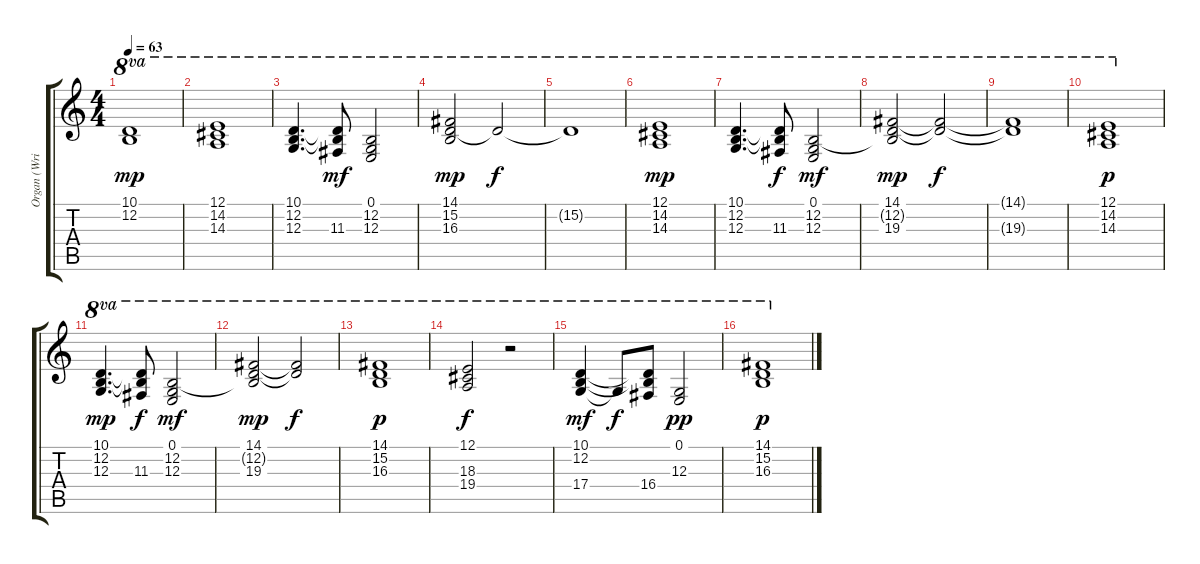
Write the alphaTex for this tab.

\track ("Organ (Wright)" "Organ (Wri") {instrument rockorgan}
\staff {score tabs}
\tuning (E4 B3 G3 D3 A2 E2) {hide}
\ts (4 4)
\tempo 63
\clef g2
\ks c
(10.1 12.2).1{ot 8va dy mp} |
(12.1 14.2 14.3).1{ot 8va} |
(10.1 12.2 12.3).4{d ot 8va} (10.1{t} 12.2{t} 11.3).8{ot 8va dy mf} (0.1 12.2 12.3).2{ot 8va} |
(14.1 15.2 16.3).2{ot 8va dy mp} 15.2{t}.2{ot 8va dy f} |
15.2{t}.1{ot 8va} |
(12.1 14.2 14.3).1{ot 8va dy mp} |
(10.1 12.2 12.3).4{d ot 8va} (10.1{t} 12.2{t} 11.3).8{ot 8va dy f} (0.1 12.2 12.3).2{ot 8va dy mf} |
(14.1 12.2{t} 19.3).2{ot 8va dy mp} (14.1{t} 19.3{t}).2{ot 8va dy f} |
(14.1{t} 19.3{t}).1{ot 8va} |
(12.1 14.2 14.3).1{ot 8va dy p} |
(10.1 12.2 12.3).4{d ot 8va dy mp} (10.1{t} 12.2{t} 11.3).8{ot 8va dy f} (0.1 12.2 12.3).2{ot 8va dy mf} |
(14.1 12.2{t} 19.3).2{ot 8va dy mp} (14.1{t} 19.3{t}).2{ot 8va dy f} |
(14.1 15.2 16.3).1{ot 8va dy p} |
(12.1 18.3 19.4).2{ot 8va dy f} r.2{ot 8va} |
(10.1 12.2 17.4).4{ot 8va dy mf} 17.4{t}.8{ot 8va dy f} (10.1{t} 12.2{t} 16.4).8{ot 8va} (0.1 12.3).2{ot 8va dy pp} |
(14.1 15.2 16.3).1{ot 8va dy p}
